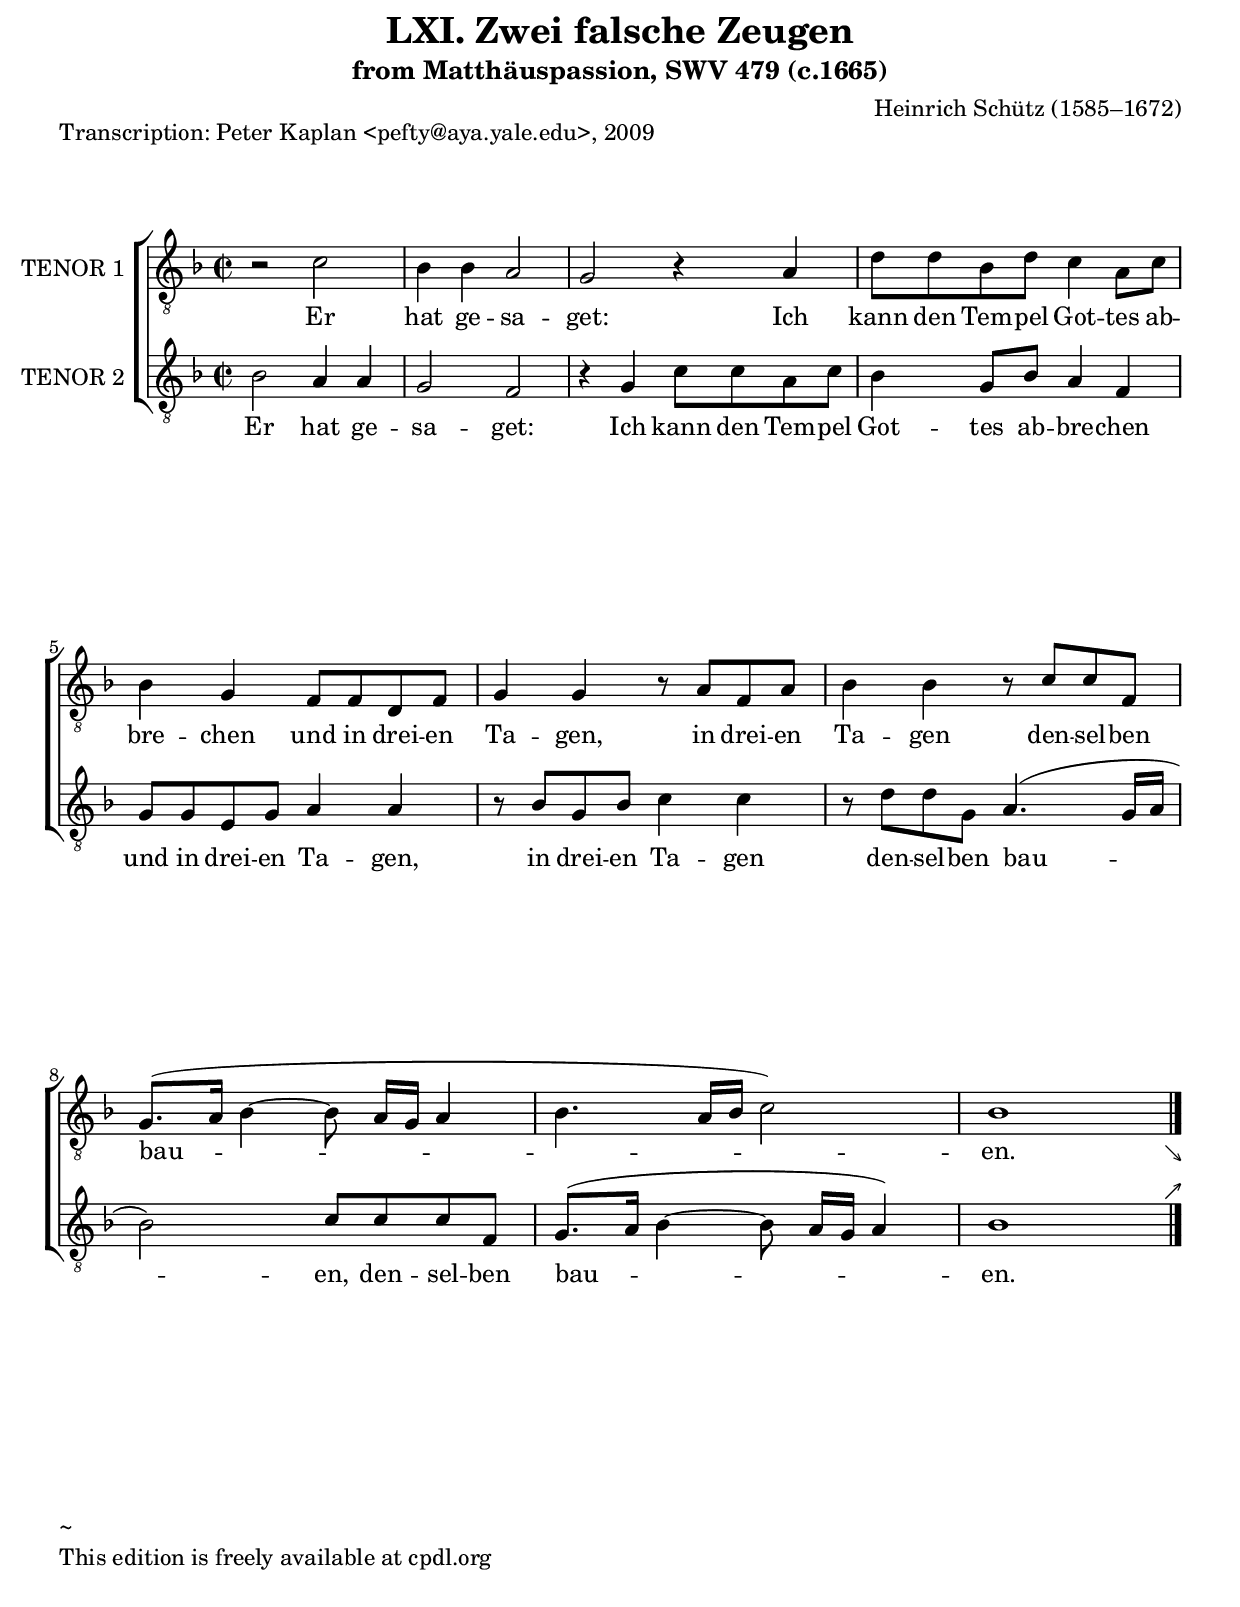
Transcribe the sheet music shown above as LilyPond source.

     \version "2.10.10"
\paper {
  between-system-space = 2.0\cm
  between-system-padding = #1
  ragged-bottom=##f
  ragged-last-bottom=##f
  bottom-margin = 2.0\cm
  top-margin = 0.1\cm
%  system-count = #6
  systemSeparatorMarkup = ""
}
\header {
    title = "LXI. Zwei falsche Zeugen"
    subtitle = "from Matthäuspassion, SWV 479 (c.1665)"
    composer = "Heinrich Schütz (1585–1672)"
    date = "1623"
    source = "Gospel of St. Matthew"
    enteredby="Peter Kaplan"
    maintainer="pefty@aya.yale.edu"
    piece ="Transcription: Peter Kaplan <pefty@aya.yale.edu>, 2009"
    texidoc = "

Translation of text:
Jesus of Nazareth."
}

     \score { 
      <<
        \new ChoirStaff <<

%{
        \new Staff = CantusOne <<
               {  
      <<
     \override Stem #'neutral-direction = #up 
%     \override Staff.TimeSignature #'style = #'()
        \clef treble
        \key d \minor 
        \new Voice = "CantusOne" {
     \override NoteHead #'style = #'baroque
        \set Staff.midiInstrument = "synth voice"
        \set Staff.vocalName = "SOPRANO "

\time 2/2
a'1                



% measure 5
                  




% measure 10
                   



\bar "|."
}
>>
}

>>

\new Lyrics 
\lyricsto "CantusOne"
        { 
Ich

}



        \new Staff = Altus <<
               {  
      <<
     \override Stem #'neutral-direction = #up 
%     \override Staff.TimeSignature #'style = #'()
        \clef treble
        \key d \minor 
        \new Voice = "Altus" {
     \override NoteHead #'style = #'baroque
        \set Staff.midiInstrument = "synth voice"
        \set Staff.vocalName = "ALTO "

\time 2/2
a'1



% measure 5





% measure 10

\bar "|."
}
>>
}

>>

\new Lyrics 
\lyricsto "Altus"
        { 
Ich
}

%}


        \new Staff = Tenor <<
               {  
      <<
     \override Stem #'neutral-direction = #up 
%     \override Staff.TimeSignature #'style = #'()
        \clef "G_8"
        \key d \minor 
        \new Voice = "Tenor" {
     \override NoteHead #'style = #'baroque
        \set Staff.midiInstrument = "synth voice"
        \set Staff.vocalName = "TENOR 1 "

\time 2/2
r2 c'
bes4 bes a2
g2 r4 a4
d'8 d' bes d' c'4 a8 c'
% measure 5
bes4 g f8 f d f
g4 g r8 a f a
bes4 bes r8 c' c' f
g8.( a16 bes4~bes8 a16[ g] a4
bes4. a16 bes c'2)
% measure 10
bes1_\markup{ \hspace#+17 \lower #2  ↘ }
\bar "|."
}
>>
}

>>

\new Lyrics 
\lyricsto "Tenor"
        { 
 Er
hat ge -- sa --
get: Ich
kann den Tem -- pel Got -- tes ab --
bre -- chen und in drei -- en
Ta -- gen, in drei -- en
Ta -- gen den -- sel -- ben
bau -- 

en.
}


        \new Staff = Bassus <<
               {  
      <<
     \override Stem #'neutral-direction = #up 
%     \override Staff.TimeSignature #'style = #'()
        \clef "G_8"
        \key d \minor 
        \new Voice = "Bassus" {
     \override NoteHead #'style = #'baroque
        \set Staff.midiInstrument = "synth voice"
        \set Staff.vocalName = "TENOR 2 "

\time 2/2
bes2 a4 a
g2 f
r4 g c'8 c' a c'
bes4 g8 bes a4 f
% measure 5
g8 g e g a4 a
r8 bes g bes c'4 c'
r8 d' d' g a4.( g16 a
bes2) c'8 c' c' f
g8.( a16 bes4~bes8 a16[ g] a4)
% measure 10
bes1^\markup{ \hspace#+17 \lower #0 ↗ }
\bar "|."
}
>>
}

>>

\new Lyrics 
\lyricsto "Bassus"
        { 
Er hat ge -- 
sa -- get: 
 Ich kann den Tem -- pel 
Got -- tes ab -- bre -- chen 
und in drei -- en Ta -- gen, 
 in drei -- en Ta -- gen 
 den -- sel -- ben bau -- 
 en, den -- sel -- ben 
bau -- 
en.
}


>>


>>
   






%{
\midi { 
\context { 
\Score 
tempoWholesPerMinute = #(ly:make-moment 72 4) 
} 
} 
%}







     }
\layout { 
         \context { 
          \Staff \consists "Horizontal_bracket_engraver" 
          }
         }
\markup{\column{\line{ ~ } \line{This edition is freely available at cpdl.org}} 
} 



















